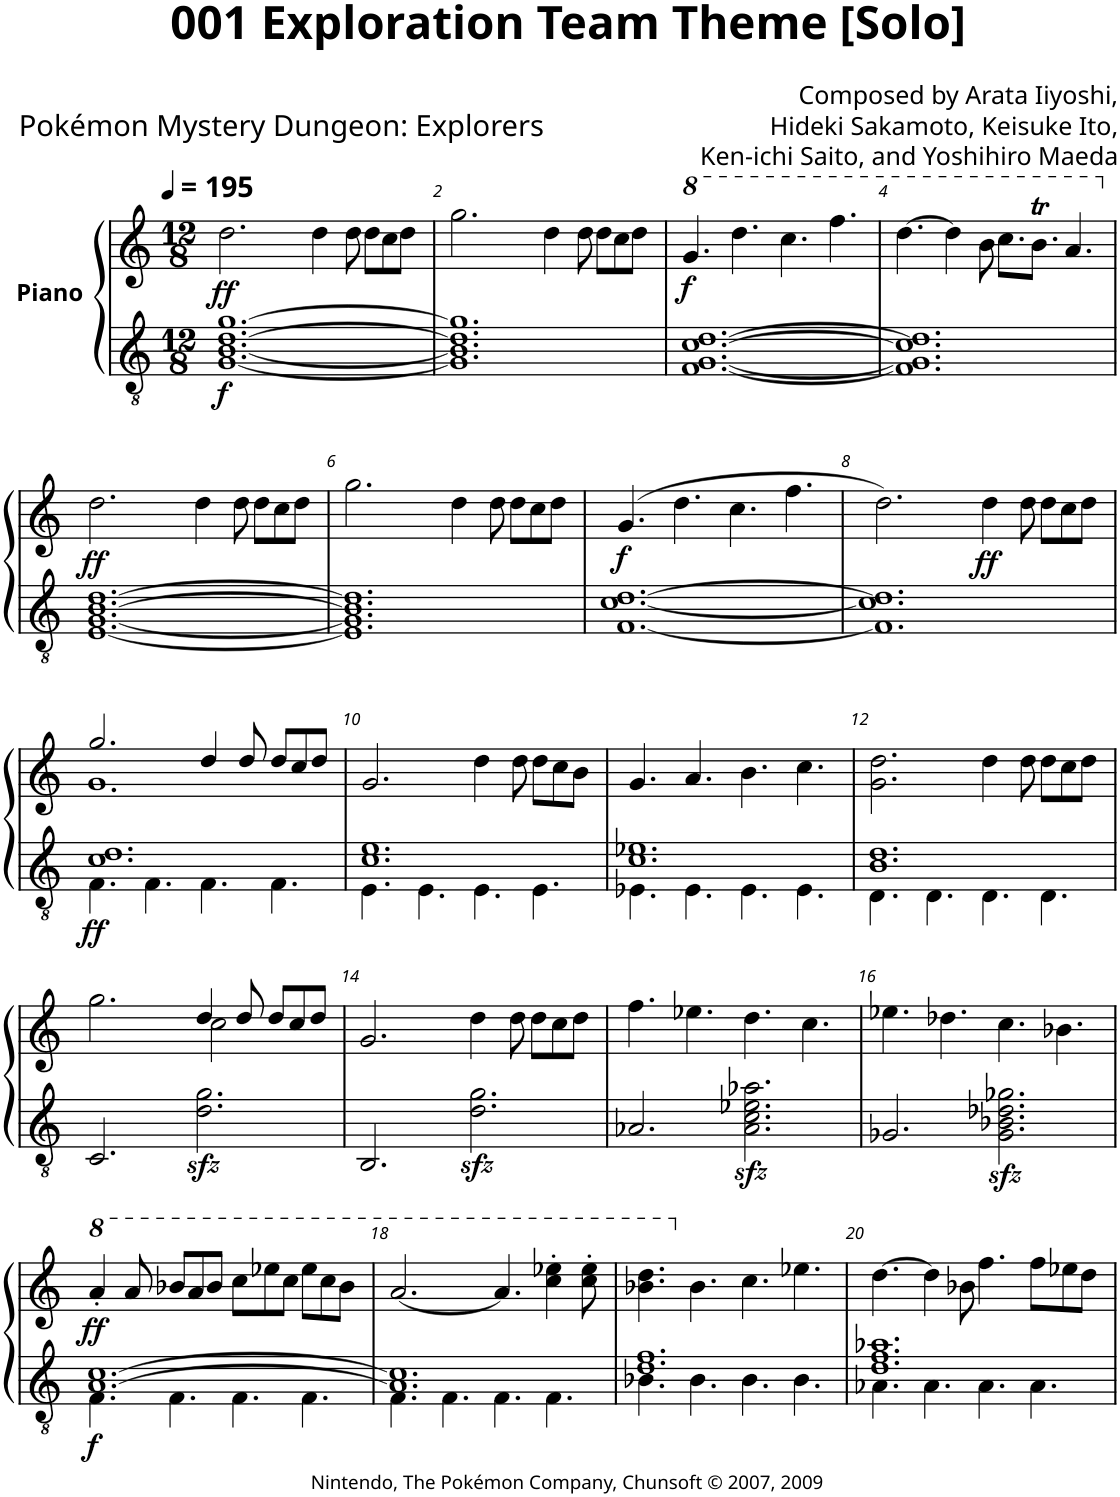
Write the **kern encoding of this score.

**kern	**dynam	**kern	**dynam
*part2	*part2	*part1	*part1
*staff2	*staff2	*staff1	*staff1
*I"Piano 2	*	*I"Piano	*
*I'Pno	*	*I'Pno	*
*clefGv2	*	*clefG2	*
*k[]	*	*k[]	*
*M12/8	*	*M12/8	*
*MM195	*	*MM195	*
=1	=1	=1	=1
!	!LO:DY:b	!	!LO:DY:b
[1.G [1.B [1.d [1.g	f	2.dd\	ff
.	.	4dd\	.
.	.	8dd\	.
.	.	8dd\L	.
.	.	8cc\	.
.	.	8dd\J	.
=2	=2	=2	=2
1.G] 1.B] 1.d] 1.g]	.	2.gg\	.
.	.	4dd\	.
.	.	8dd\	.
.	.	8dd\L	.
.	.	8cc\	.
.	.	8dd\J	.
=3	=3	=3	=3
*	*	*8va	*
!	!	!	!LO:DY:b
[1.F [1.G [1.c [1.d	.	4.gg/	f
.	.	4.ddd\	.
.	.	4.ccc\	.
.	.	4.fff\	.
=4	=4	=4	=4
1.F] 1.G] 1.c] 1.d]	.	[4.ddd\	.
.	.	4ddd\]	.
.	.	8bb\	.
.	.	8.ccc\L	.
.	.	8.bbt\J	.
.	.	4.aa/	.
!!LO:LB:g=z
=5	=5	=5	=5
*	*	*X8va	*
!	!	!	!LO:DY:b
[1.E [1.G [1.B [1.d	.	2.dd\	ff
.	.	4dd\	.
.	.	8dd\	.
.	.	8dd\L	.
.	.	8cc\	.
.	.	8dd\J	.
=6	=6	=6	=6
1.E] 1.G] 1.B] 1.d]	.	2.gg\	.
.	.	4dd\	.
.	.	8dd\	.
.	.	8dd\L	.
.	.	8cc\	.
.	.	8dd\J	.
=7	=7	=7	=7
!	!	!	!LO:DY:b
[1.F [1.c [1.d	.	(4.g/	f
.	.	4.dd\	.
.	.	4.cc\	.
.	.	4.ff\	.
=8	=8	=8	=8
1.F] 1.c] 1.d]	.	2.dd\)	.
!	!	!	!LO:DY:b
.	.	4dd\	ff
.	.	8dd\	.
.	.	8dd\L	.
.	.	8cc\	.
.	.	8dd\J	.
!!LO:LB:g=z
=9	=9	=9	=9
*^	*	*^	*
!	!	!LO:DY:b	!	!	!
1.c 1.d	4.F\	ff	2.gg/	1.g	.
.	4.F\	.	.	.	.
.	4.F\	.	4dd/	.	.
.	.	.	8dd/	.	.
.	4.F\	.	8dd/L	.	.
.	.	.	8cc/	.	.
.	.	.	8dd/J	.	.
*	*	*	*v	*v	*
=10	=10	=10	=10	=10
1.c 1.e	4.E\	.	2.g/	.
.	4.E\	.	.	.
.	4.E\	.	4dd\	.
.	.	.	8dd\	.
.	4.E\	.	8dd\L	.
.	.	.	8cc\	.
.	.	.	8b\J	.
=11	=11	=11	=11	=11
1.c 1.e-X	4.E-X\	.	4.g/	.
.	4.E-\	.	4.a/	.
.	4.E-\	.	4.b\	.
.	4.E-\	.	4.cc\	.
=12	=12	=12	=12	=12
1.B 1.d	4.D\	.	2.g\ 2.dd\	.
.	4.D\	.	.	.
.	4.D\	.	4dd\	.
.	.	.	8dd\	.
.	4.D\	.	8dd\L	.
.	.	.	8cc\	.
.	.	.	8dd\J	.
*v	*v	*	*	*
!!LO:LB:g=z
=13	=13	=13	=13
*	*	*^	*
2.C/	.	2.gg\	2.ryy	.
2.d\zz< 2.g\zz<	.	4dd/	2cc\	.
.	.	8dd/	.	.
.	.	8dd/L	.	.
.	.	8cc/	4ryy	.
.	.	8dd/J	.	.
*	*	*v	*v	*
=14	=14	=14	=14
2.BB/	.	2.g/	.
2.d\zz< 2.g\zz<	.	4dd\	.
.	.	8dd\	.
.	.	8dd\L	.
.	.	8cc\	.
.	.	8dd\J	.
=15	=15	=15	=15
2.A-X/	.	4.ff\	.
.	.	4.ee-X\	.
2.A-\zz< 2.c\zz< 2.e-X\zz< 2.a-X\zz<	.	4.dd\	.
.	.	4.cc\	.
=16	=16	=16	=16
2.G-X/	.	4.ee-X\	.
.	.	4.dd-X\	.
2.G-\zz< 2.B-X\zz< 2.d-X\zz< 2.g-X\zz<	.	4.cc\	.
.	.	4.b-X\	.
!!LO:LB:g=z
=17	=17	=17	=17
*^	*	*	*
*	*	*	*8va	*
!	!	!LO:DY:b	!	!LO:DY:b
[1.A [1.c	4.F\	f	4aa'/	ff
.	.	.	8aa/	.
.	4.F\	.	8bb-X/L	.
.	.	.	8aa/	.
.	.	.	8bb-/J	.
.	4.F\	.	8ccc\L	.
.	.	.	8eee-X\	.
.	.	.	8ccc\J	.
.	4.F\	.	8eee-\L	.
.	.	.	8ccc\	.
.	.	.	8bb-\J	.
=18	=18	=18	=18	=18
1.A] 1.c]	4.F\	.	[2.aa/	.
.	4.F\	.	.	.
.	4.F\	.	4.aa/]	.
.	4.F\	.	4ccc\' 4eee-X\'	.
.	.	.	8ccc\' 8eee-\'	.
=19	=19	=19	=19	=19
1.d 1.f	4.B-X\	.	4.bb-X\ 4.ddd\	.
*	*	*	*X8va	*
.	4.B-\	.	4.b-\	.
.	4.B-\	.	4.cc\	.
.	4.B-\	.	4.ee-X\	.
=20	=20	=20	=20	=20
1.d 1.f 1.a-X	4.A-X\	.	[4.dd\	.
.	4.A-\	.	4dd\]	.
.	.	.	8b-X\	.
.	4.A-\	.	4.ff\	.
.	4.A-\	.	8ff\L	.
.	.	.	8ee-X\	.
.	.	.	8dd\J	.
*v	*v	*	*	*
=	=	=	=
*-	*-	*-	*-
